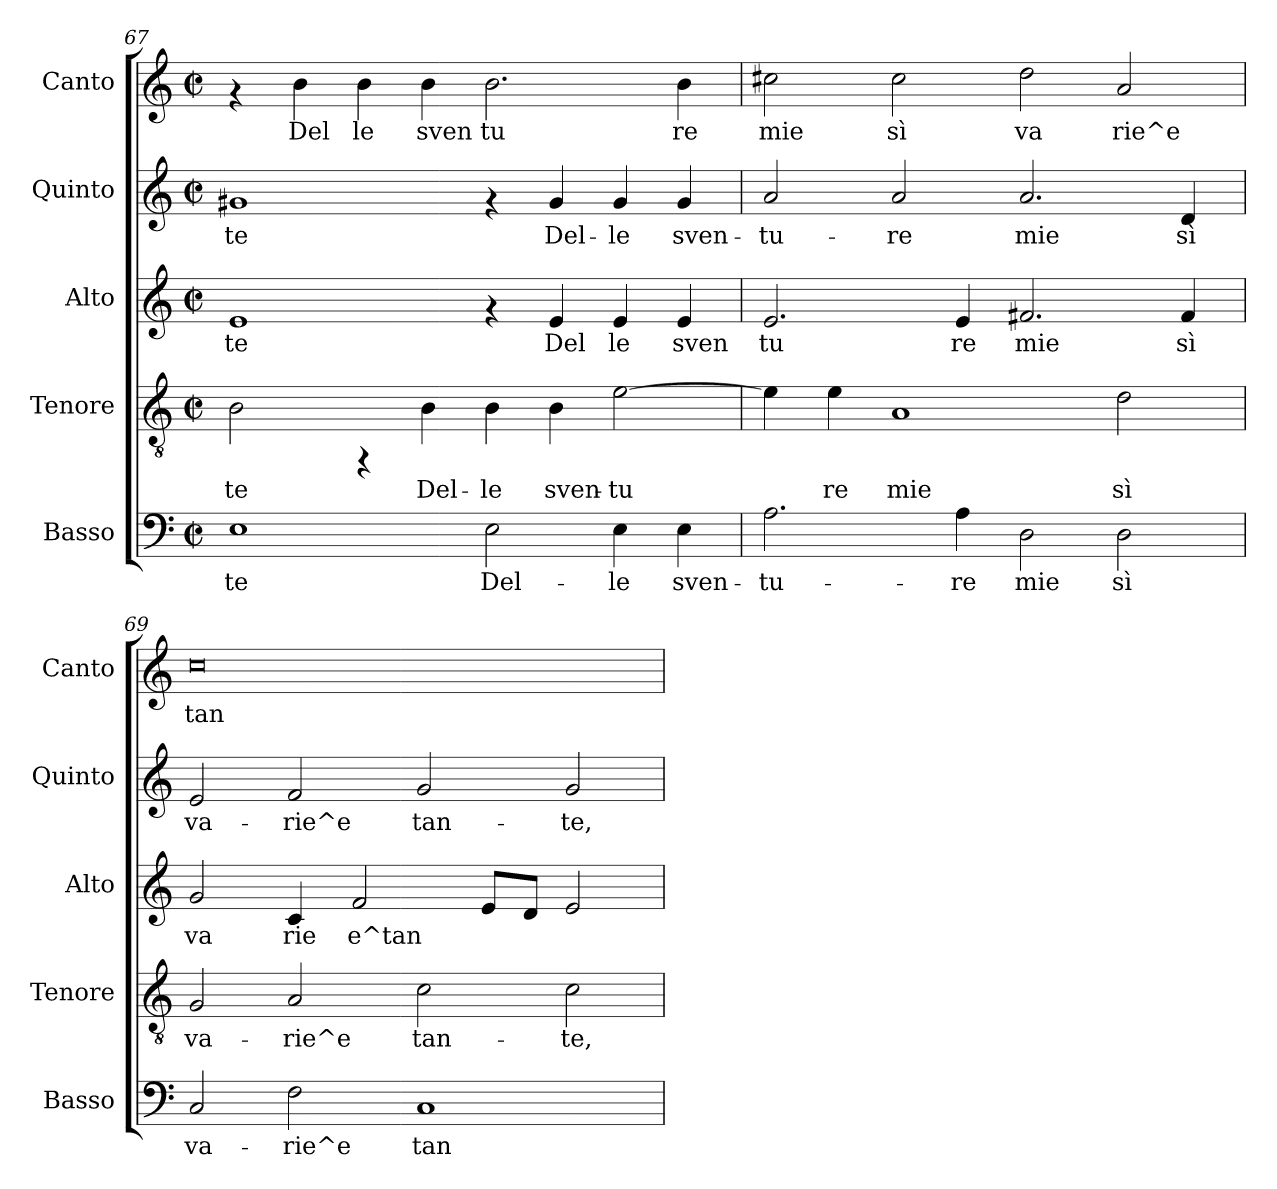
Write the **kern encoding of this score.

**kern	**text	**kern	**text	**kern	**text	**kern	**text	**kern	**text
*part5	*part5	*part4	*part4	*part3	*part3	*part2	*part2	*part1	*part1
*staff5	*staff5	*staff4	*staff4	*staff3	*staff3	*staff2	*staff2	*staff1	*staff1
*I"Basso	*	*I"Tenore	*	*I"Alto	*	*I"Quinto	*	*I"Canto	*
*I'Basso	*	*I'Tenore	*	*I'Alto	*	*I'Quinto	*	*I'Canto	*
*clefF4	*	*clefGv2	*	*clefG2	*	*clefG2	*	*clefG2	*
*k[]	*	*k[]	*	*k[]	*	*k[]	*	*k[]	*
*C:	*	*C:	*	*C:	*	*C:	*	*C:	*
*M2/2	*	*M2/2	*	*M2/2	*	*M2/2	*	*M2/2	*
*met(c|)	*	*met(c|)	*	*met(c|)	*	*met(c|)	*	*met(c|)	*
=67	=67	=67	=67	=67	=67	=67	=67	=67	=67
!	!LO:LY:b:cj	!	!LO:LY:b:cj	!	!LO:LY:b:cj	!	!LO:LY:b:cj	!	!
1E	-te	2B\	-te	1e	te	1g#X	-te	4rf	.
!	!	!	!	!	!	!	!	!	!LO:LY:b:cj
.	.	.	.	.	.	.	.	4b\	Del
!	!	!	!	!	!	!	!	!	!LO:LY:b:cj
.	.	4rFF	.	.	.	.	.	4b\	le
!	!	!	!LO:LY:b:cj	!	!	!	!	!	!LO:LY:b:cj
.	.	4B\	Del-	.	.	.	.	4b\	sven
!	!LO:LY:b:cj	!	!LO:LY:b:cj	!	!	!	!	!	!LO:LY:b:cj
2E\	Del-	4B\	-le	4rf	.	4rf	.	2.b\	tu
!	!	!	!LO:LY:b:cj	!	!LO:LY:b:cj	!	!LO:LY:b:cj	!	!
.	.	4B\	sven-	4e/	Del	4g#/	Del-	.	.
!	!LO:LY:b:cj	!	!LO:LY:b:cj	!	!LO:LY:b:cj	!	!LO:LY:b:cj	!	!
4E\	-le	[>2e\	-tu-	4e/	le	4g#/	-le	.	.
!	!LO:LY:b:cj	!	!	!	!LO:LY:b:cj	!	!LO:LY:b:cj	!	!LO:LY:b:cj
4E\	sven-	.	.	4e/	sven	4g#/	sven-	4b\	re
=68	=68	=68	=68	=68	=68	=68	=68	=68	=68
!	!LO:LY:b:cj	!	!LO:LY:b:cj	!	!LO:LY:b:cj	!	!LO:LY:b:cj	!	!LO:LY:b:cj
2.A\	-tu-	4e\]	--	2.e/	tu	2a/	-tu-	2cc#X\	mie
!	!	!	!LO:LY:b:cj	!	!	!	!	!	!
.	.	4e\	-re	.	.	.	.	.	.
!	!	!	!LO:LY:b:cj	!	!	!	!LO:LY:b:cj	!	!LO:LY:b:cj
.	.	1A	mie	.	.	2a/	-re	2cc#\	sì
!	!LO:LY:b:cj	!	!	!	!LO:LY:b:cj	!	!	!	!
4A\	-re	.	.	4e/	re	.	.	.	.
!	!LO:LY:b:cj	!	!	!	!LO:LY:b:cj	!	!LO:LY:b:cj	!	!LO:LY:b:cj
2D\	mie	.	.	2.f#X/	mie	2.a/	mie	2dd\	va
!	!LO:LY:b:cj	!	!LO:LY:b:cj	!	!	!	!	!	!LO:LY:b:cj
2D\	sì	2d\	sì	.	.	.	.	2a/	rie^e
!	!	!	!	!	!LO:LY:b:cj	!	!LO:LY:b:cj	!	!
.	.	.	.	4f#/	sì	4d/	sì	.	.
=69	=69	=69	=69	=69	=69	=69	=69	=69	=69
!	!LO:LY:b:cj	!	!LO:LY:b:cj	!	!LO:LY:b:cj	!	!LO:LY:b:cj	!	!LO:LY:b:cj
2C/	va-	2G/	va-	2g/	va	2e/	va-	0cc	tan
!	!LO:LY:b:cj	!	!LO:LY:b:cj	!	!LO:LY:b:cj	!	!LO:LY:b:cj	!	!
2F\	-rie^e	2A/	-rie^e	4c/	rie	2f/	-rie^e	.	.
!	!	!	!	!	!LO:LY:b:cj	!	!	!	!
.	.	.	.	2f/	e^tan	.	.	.	.
!	!LO:LY:b:cj	!	!LO:LY:b:cj	!	!	!	!LO:LY:b:cj	!	!
1C	tan-	2c\	tan-	.	.	2g/	tan-	.	.
!	!	!	!	!	!LO:LY:b:cj	!	!	!	!
.	.	.	.	8e/L	.	.	.	.	.
!	!	!	!	!	!LO:LY:b:cj	!	!	!	!
.	.	.	.	8d/J	.	.	.	.	.
!	!	!	!LO:LY:b:cj	!	!LO:LY:b:cj	!	!LO:LY:b:cj	!	!
.	.	2c\	-te,	2e/	.	2g/	-te,	.	.
=	=	=	=	=	=	=	=	=	=
*-	*-	*-	*-	*-	*-	*-	*-	*-	*-
